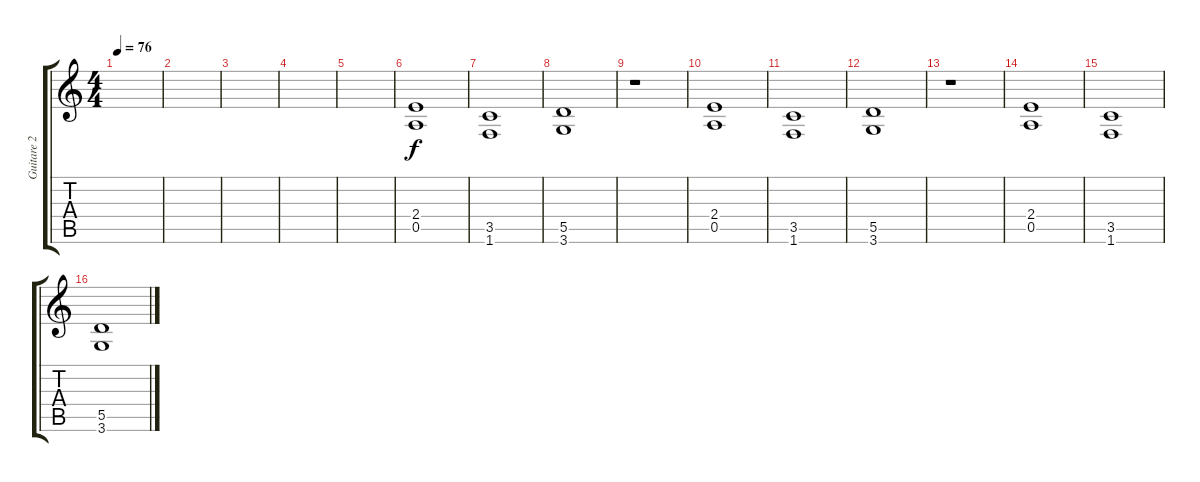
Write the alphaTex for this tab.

\track ("Guitare 2" "Guitare 2") {instrument electricguitarjazz}
\staff {score tabs}
\tuning (E4 B3 G3 D3 A2 E2) {hide}
\ts (4 4)
\tempo 76
\clef g2
\ks c
|
|
|
|
|
(2.4 0.5).1 |
(3.5 1.6).1 |
(5.5 3.6).1 |
r.1 |
(2.4 0.5).1 |
(3.5 1.6).1 |
(5.5 3.6).1 |
r.1 |
(2.4 0.5).1 |
(3.5 1.6).1 |
(5.5 3.6).1
